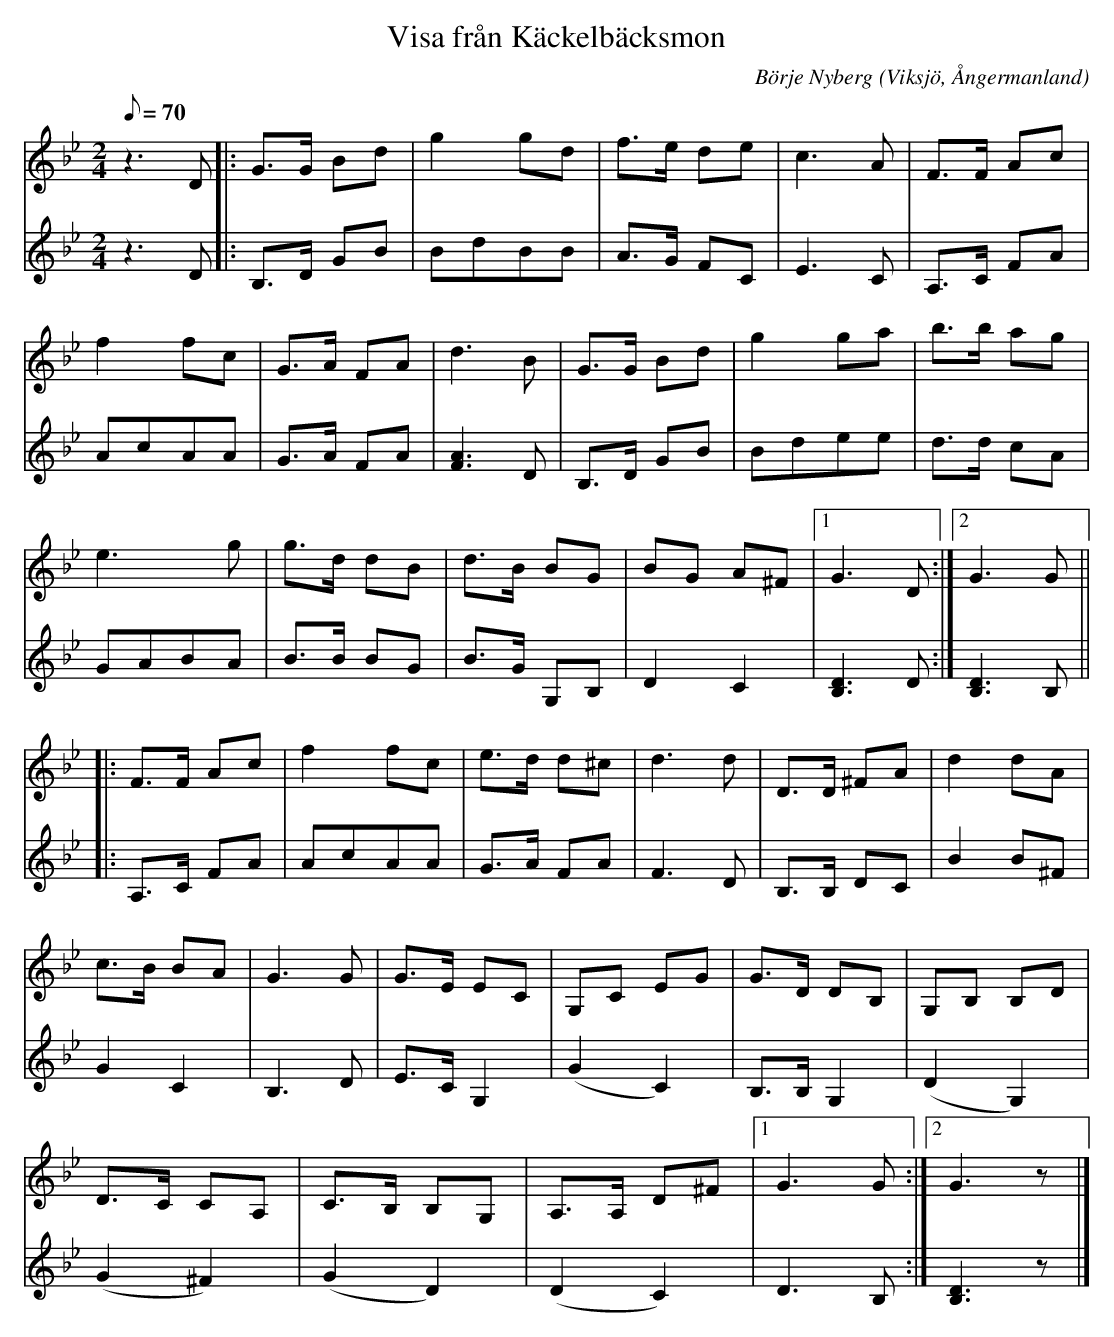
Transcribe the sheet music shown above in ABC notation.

X:1
T:Visa från Käckelbäcksmon
C:Börje Nyberg
O:Viksjö, Ångermanland
M:2/4
L:1/8
Q:70
K:Gm
V:1
z2> D2|: G>G Bd | g2 gd | f>e de | c2>A2 | F>F Ac |
f2 fc | G>A FA | d2>B2 | G>G Bd |g2 ga | b>b ag |
e2> g2 | g>d dB |d>B BG |BG A^F |1 G2> D2 :|2 G2> G2 ||
|: F>F Ac | f2 fc | e>d d^c | d2>d2 | D>D ^FA | d2 dA |
c>B BA |G2> G2 | G>E EC | G,C EG | G>D DB, | G,B, B,D |
D>C CA, | C>B, B,G, | A,>A, D^F |1 G2> G2 :|2 G2> z2 |]
V:2
z2> D2 |: B,>D GB | BdBB | A>G FC | E2>C2 | A,>C FA |
AcAA | G>A FA| [A2F2]> D2 | B,>D GB | Bdee | d>d cA |
GABA | B>B BG | B>G G,B, | D2C2 | [D2B,2]> D2 :| [D2B,2]> B,2 ||
|: A,>C FA | AcAA | G>A FA | F2> D2 | B,>B, DC | B2 B^F |
G2 C2 | B,2> D2 | E>C G,2 | (G2 C2) | B,>B, G,2 | (D2 G,2) |
(G2 ^F2) | (G2 D2) | (D2 C2) | D2> B,2 :| [D2B,2]> z2 |]
